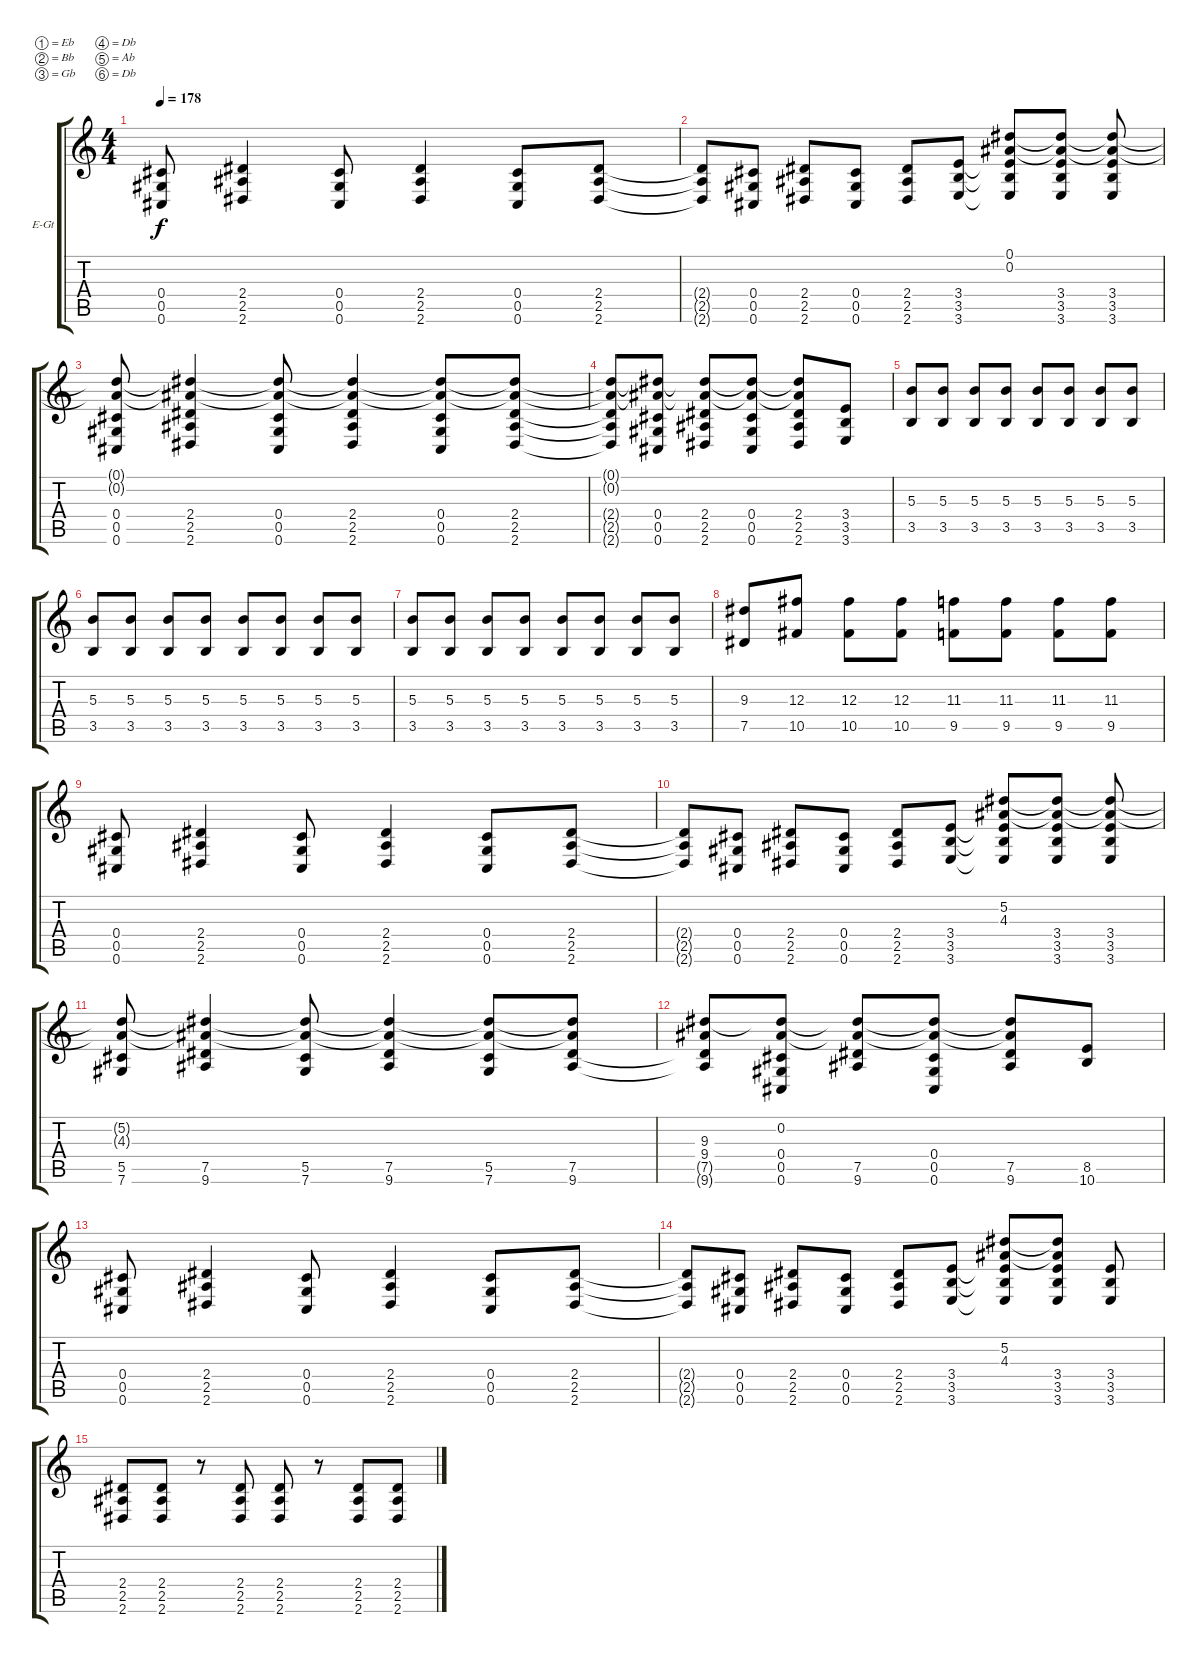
\bracketExtendMode groupsimilarinstruments
\firstSystemTrackNameOrientation horizontal
\otherSystemsTrackNameOrientation horizontal
\track ("Rythym Guitar" "E-Gt") {instrument distortionguitar}
\staff {score tabs}
\tuning (Eb4 Bb3 Gb3 Db3 Ab2 Db2)
\ts (4 4)
\tempo 178
\clef g2
\ks c
(0.4 0.5 0.6).8{dy f} (2.4 2.5 2.6).4 (0.4 0.5 0.6).8 (2.4 2.5 2.6).4 (0.4 0.5 0.6).8 (2.4 2.5 2.6).8 |
(2.4{t} 2.5{t} 2.6{t}).8 (0.4 0.5 0.6).8 (2.4 2.5 2.6).8 (0.4 0.5 0.6).8 (2.4 2.5 2.6).8 (3.4 3.5 3.6).8 (0.1 0.2 3.4{t} 3.5{t} 3.6{t}).8 (3.4 3.5 3.6 0.2{t} 0.1{t}).8 (3.4 3.5 3.6 0.2{t} 0.1{t}).8 |
(0.4 0.5 0.6 0.2{t} 0.1{t}).8 (2.4 2.5 2.6 0.2{t} 0.1{t}).4 (0.4 0.5 0.6 0.2{t} 0.1{t}).8 (2.4 2.5 2.6 0.2{t} 0.1{t}).4 (0.4 0.5 0.6 0.2{t} 0.1{t}).8 (2.4 2.5 2.6 0.2{t} 0.1{t}).8 |
(2.4{t} 2.5{t} 2.6{t} 0.2{t} 0.1{t}).8 (0.4 0.5 0.6 0.2{t} 0.1{t}).8 (2.4 2.5 2.6 0.2{t} 0.1{t}).8 (0.4 0.5 0.6 0.2{t} 0.1{t}).8 (2.4 2.5 2.6 0.2{t} 0.1{t}).8 (3.4 3.5 3.6).8 |
(3.5 5.3).8 (3.5 5.3).8 (3.5 5.3).8 (3.5 5.3).8 (3.5 5.3).8 (3.5 5.3).8 (3.5 5.3).8 (3.5 5.3).8 |
(3.5 5.3).8 (3.5 5.3).8 (5.3 3.5).8 (5.3 3.5).8 (5.3 3.5).8 (5.3 3.5).8 (5.3 3.5).8 (5.3 3.5).8 |
(3.5 5.3).8 (3.5 5.3).8 (3.5 5.3).8 (3.5 5.3).8 (3.5 5.3).8 (3.5 5.3).8 (3.5 5.3).8 (3.5 5.3).8 |
(7.5 9.3).8 (10.5 12.3).8 (10.5 12.3).8 (10.5 12.3).8 (9.5 11.3).8 (9.5 11.3).8 (9.5 11.3).8 (9.5 11.3).8 |
(0.4 0.5 0.6).8 (2.4 2.5 2.6).4 (0.4 0.5 0.6).8 (2.4 2.5 2.6).4 (0.4 0.5 0.6).8 (2.4 2.5 2.6).8 |
(2.4{t} 2.5{t} 2.6{t}).8 (0.4 0.5 0.6).8 (2.4 2.5 2.6).8 (0.4 0.5 0.6).8 (2.4 2.5 2.6).8 (3.4 3.5 3.6).8 (5.2 4.3 3.4{t} 3.5{t} 3.6{t}).8 (3.4 3.5 3.6 4.3{t} 5.2{t}).8 (3.4 3.5 3.6 4.3{t} 5.2{t}).8 |
(5.5 7.6 4.3{t} 5.2{t}).8 (7.5 9.6 4.3{t} 5.2{t}).4 (5.5 7.6 4.3{t} 5.2{t}).8 (7.5 9.6 4.3{t} 5.2{t}).4 (5.5 7.6 4.3{t} 5.2{t}).8 (7.5 9.6 4.3{t} 5.2{t}).8 |
(7.5{t} 9.6{t} 9.4 9.3).8 (0.4 0.5 0.6 0.2 9.3{t}).8 (7.5 9.6 0.2{t} 9.3{t}).8 (0.4 0.5 0.6 0.2{t} 9.3{t}).8 (7.5 9.6 0.2{t} 9.3{t}).8 (8.5 10.6).8 |
(0.4 0.5 0.6).8 (2.4 2.5 2.6).4 (0.4 0.5 0.6).8 (2.4 2.5 2.6).4 (0.4 0.5 0.6).8 (2.4 2.5 2.6).8 |
(2.4{t} 2.5{t} 2.6{t}).8 (0.4 0.5 0.6).8 (2.4 2.5 2.6).8 (0.4 0.5 0.6).8 (2.4 2.5 2.6).8 (3.4 3.5 3.6).8 (5.2 4.3 3.4{t} 3.5{t} 3.6{t}).8 (3.4 3.5 3.6 4.3{t} 5.2{t}).8 (3.4 3.5 3.6).8 |
(2.4 2.5 2.6).8 (2.4 2.5 2.6).8 r.8 (2.4 2.5 2.6).8 (2.4 2.5 2.6).8 r.8 (2.4 2.5 2.6).8 (2.4 2.5 2.6).8
